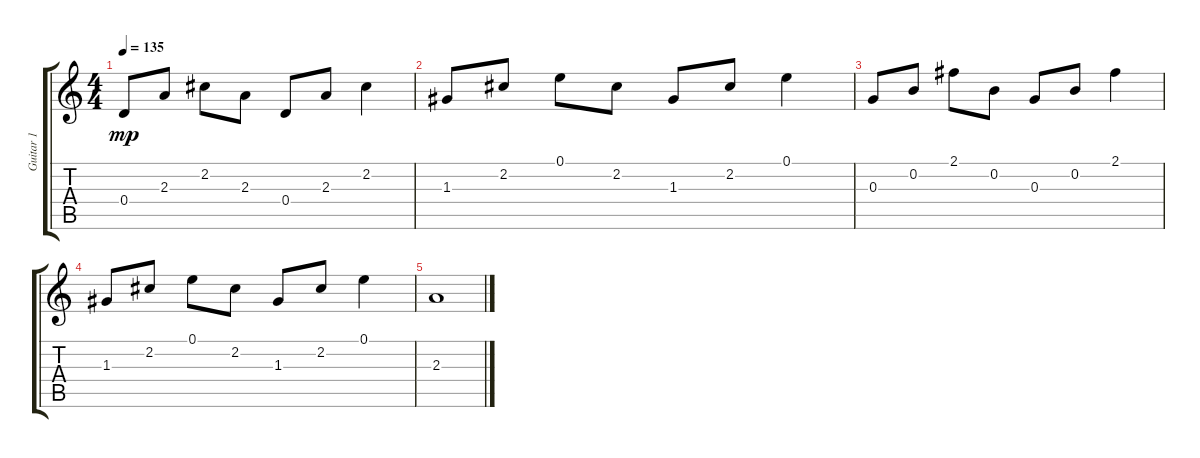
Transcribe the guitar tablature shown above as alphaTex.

\track ("Guitar 1" "Guitar 1") {instrument acousticguitarsteel}
\staff {score tabs}
\tuning (E4 B3 G3 D3 A2 E2) {hide}
\ts (4 4)
\tempo 135
\clef g2
\ks c
0.4.8{dy mp} 2.3.8 2.2.8 2.3.8 0.4.8 2.3.8 2.2.4 |
1.3.8 2.2.8 0.1.8 2.2.8 1.3.8 2.2.8 0.1.4 |
0.3.8 0.2.8 2.1.8 0.2.8 0.3.8 0.2.8 2.1.4 |
1.3.8 2.2.8 0.1.8 2.2.8 1.3.8 2.2.8 0.1.4 |
2.3.1
